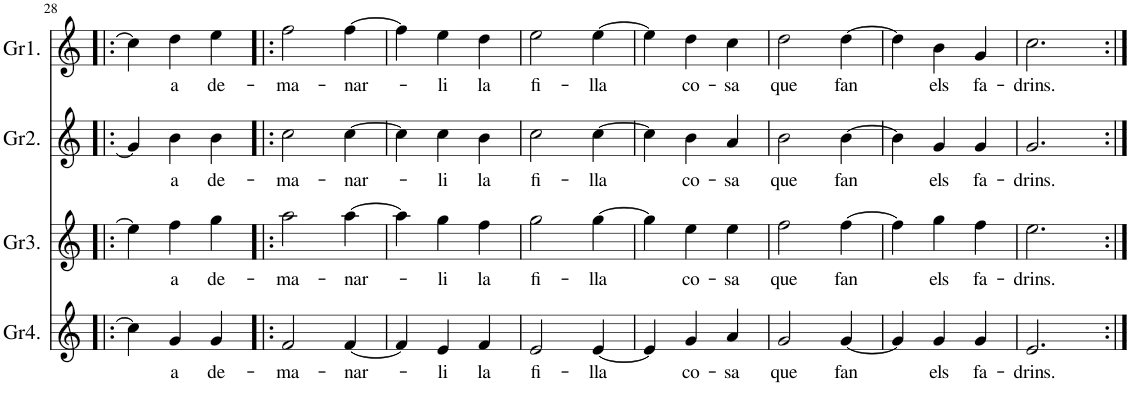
**kern	**text	**kern	**text	**kern	**text	**kern	**text
*part4	*part4	*part3	*part3	*part2	*part2	*part1	*part1
*staff4	*staff4	*staff3	*staff3	*staff2	*staff2	*staff1	*staff1
*I"Gralla4	*	*I"Gralla3	*	*I"Gralla2	*	*I"Gralla1	*
*I'Gr4.	*	*I'Gr3.	*	*I'Gr2.	*	*I'Gr1.	*
!!LO:PB:g=z
*clefG2	*	*clefG2	*	*clefG2	*	*clefG2	*
*k[]	*	*k[]	*	*k[]	*	*k[]	*
*M3/4	*	*M3/4	*	*M3/4	*	*M3/4	*
=28!|:	=28!|:	=28!|:	=28!|:	=28!|:	=28!|:	=28!|:	=28!|:
4cc\]	.	4ee\]	.	4g/]	.	4cc\]	.
!	!LO:LY:b	!	!LO:LY:b	!	!LO:LY:b	!	!LO:LY:b
4g/	a	4ff\	a	4b\	a	4dd\	a
!	!LO:LY:b	!	!LO:LY:b	!	!LO:LY:b	!	!LO:LY:b
4g/	de-	4gg\	de-	4b\	de-	4ee\	de-
=29!|:	=29!|:	=29!|:	=29!|:	=29!|:	=29!|:	=29!|:	=29!|:
!	!LO:LY:b	!	!LO:LY:b	!	!LO:LY:b	!	!LO:LY:b
2f/	-ma-	2aa\	-ma-	2cc\	-ma-	2ff\	-ma-
!	!LO:LY:b	!	!LO:LY:b	!	!LO:LY:b	!	!LO:LY:b
[4f/	-nar-	[4aa\	-nar-	[4cc\	-nar-	[4ff\	-nar-
=30	=30	=30	=30	=30	=30	=30	=30
4f/]	.	4aa\]	.	4cc\]	.	4ff\]	.
!	!LO:LY:b	!	!LO:LY:b	!	!LO:LY:b	!	!LO:LY:b
4e/	-li	4gg\	-li	4cc\	-li	4ee\	-li
!	!LO:LY:b	!	!LO:LY:b	!	!LO:LY:b	!	!LO:LY:b
4f/	la	4ff\	la	4b\	la	4dd\	la
=31	=31	=31	=31	=31	=31	=31	=31
!	!LO:LY:b	!	!LO:LY:b	!	!LO:LY:b	!	!LO:LY:b
2e/	fi-	2gg\	fi-	2cc\	fi-	2ee\	fi-
!	!LO:LY:b	!	!LO:LY:b	!	!LO:LY:b	!	!LO:LY:b
[4e/	-lla	[4gg\	-lla	[4cc\	-lla	[4ee\	-lla
=32	=32	=32	=32	=32	=32	=32	=32
4e/]	.	4gg\]	.	4cc\]	.	4ee\]	.
!	!LO:LY:b	!	!LO:LY:b	!	!LO:LY:b	!	!LO:LY:b
4g/	co-	4ee\	co-	4b\	co-	4dd\	co-
!	!LO:LY:b	!	!LO:LY:b	!	!LO:LY:b	!	!LO:LY:b
4a/	-sa	4ee\	-sa	4a/	-sa	4cc\	-sa
=33	=33	=33	=33	=33	=33	=33	=33
!	!LO:LY:b	!	!LO:LY:b	!	!LO:LY:b	!	!LO:LY:b
2g/	que	2ff\	que	2b\	que	2dd\	que
!	!LO:LY:b	!	!LO:LY:b	!	!LO:LY:b	!	!LO:LY:b
[4g/	fan	[4ff\	fan	[4b\	fan	[4dd\	fan
=34	=34	=34	=34	=34	=34	=34	=34
4g/]	.	4ff\]	.	4b\]	.	4dd\]	.
!	!LO:LY:b	!	!LO:LY:b	!	!LO:LY:b	!	!LO:LY:b
4g/	els	4gg\	els	4g/	els	4b\	els
!	!LO:LY:b	!	!LO:LY:b	!	!LO:LY:b	!	!LO:LY:b
4g/	fa-	4ff\	fa-	4g/	fa-	4g/	fa-
=35	=35	=35	=35	=35	=35	=35	=35
!	!LO:LY:b	!	!LO:LY:b	!	!LO:LY:b	!	!LO:LY:b
2.e/	-drins.	2.ee\	-drins.	2.g/	-drins.	2.cc\	-drins.
=:|!	=:|!	=:|!	=:|!	=:|!	=:|!	=:|!	=:|!
*-	*-	*-	*-	*-	*-	*-	*-
